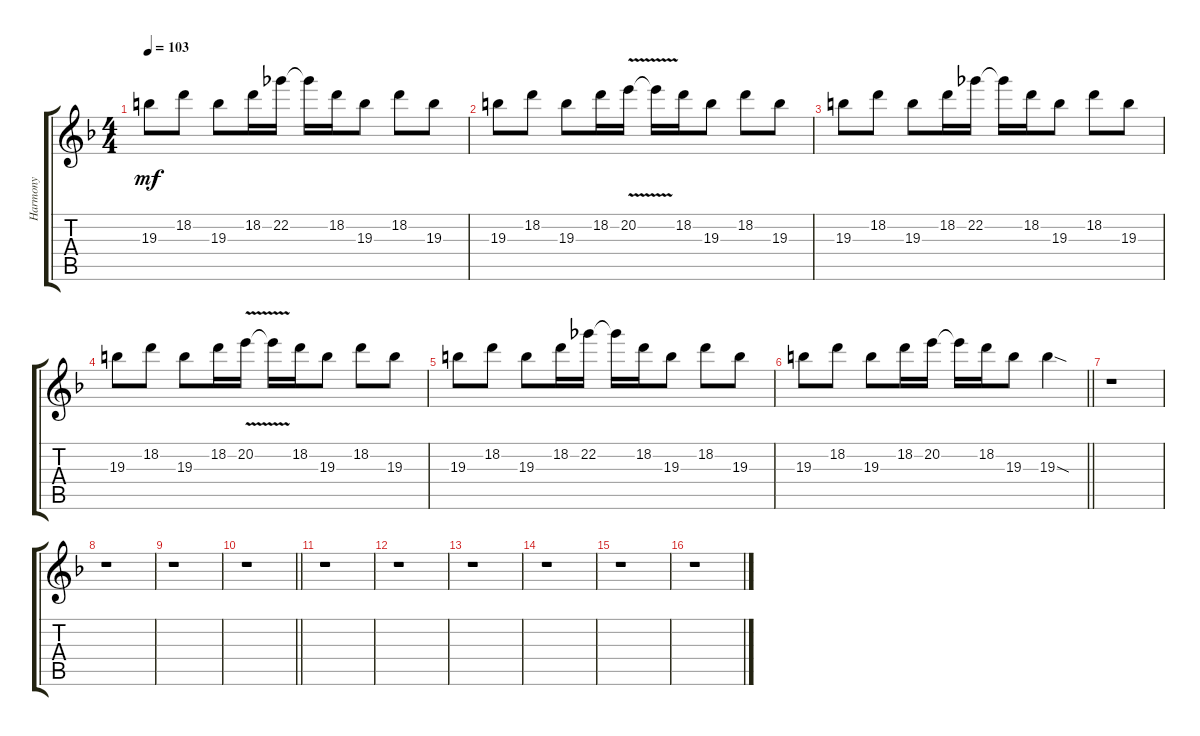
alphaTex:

\track ("Harmony" "Harmony") {instrument distortionguitar}
\staff {score tabs}
\tuning (Db4 Ab3 E3 B2 Gb2 B1) {hide}
\ts (4 4)
\tempo 103
\clef g2
\ks f
19.3.8{dy mf} 18.2.8 19.3.8 18.2.16 22.2.16 22.2{t}.16 18.2.16 19.3.8 18.2.8 19.3.8 |
19.3.8 18.2.8 19.3.8 18.2.16 20.2{v}.16 20.2{v t}.16 18.2.16 19.3.8 18.2.8 19.3.8 |
19.3.8 18.2.8 19.3.8 18.2.16 22.2.16 22.2{t}.16 18.2.16 19.3.8 18.2.8 19.3.8 |
19.3.8 18.2.8 19.3.8 18.2.16 20.2{v}.16 20.2{v t}.16 18.2.16 19.3.8 18.2.8 19.3.8 |
19.3.8 18.2.8 19.3.8 18.2.16 22.2.16 22.2{t}.16 18.2.16 19.3.8 18.2.8 19.3.8 |
\barLineRight lightlight
19.3.8 18.2.8 19.3.8 18.2.16 20.2.16 20.2{t}.16 18.2.16 19.3.8 19.3{sod}.4 |
r.1 |
r.1 |
r.1 |
\barLineRight lightlight
r.1 |
r.1 |
r.1 |
r.1 |
r.1 |
r.1 |
r.1
